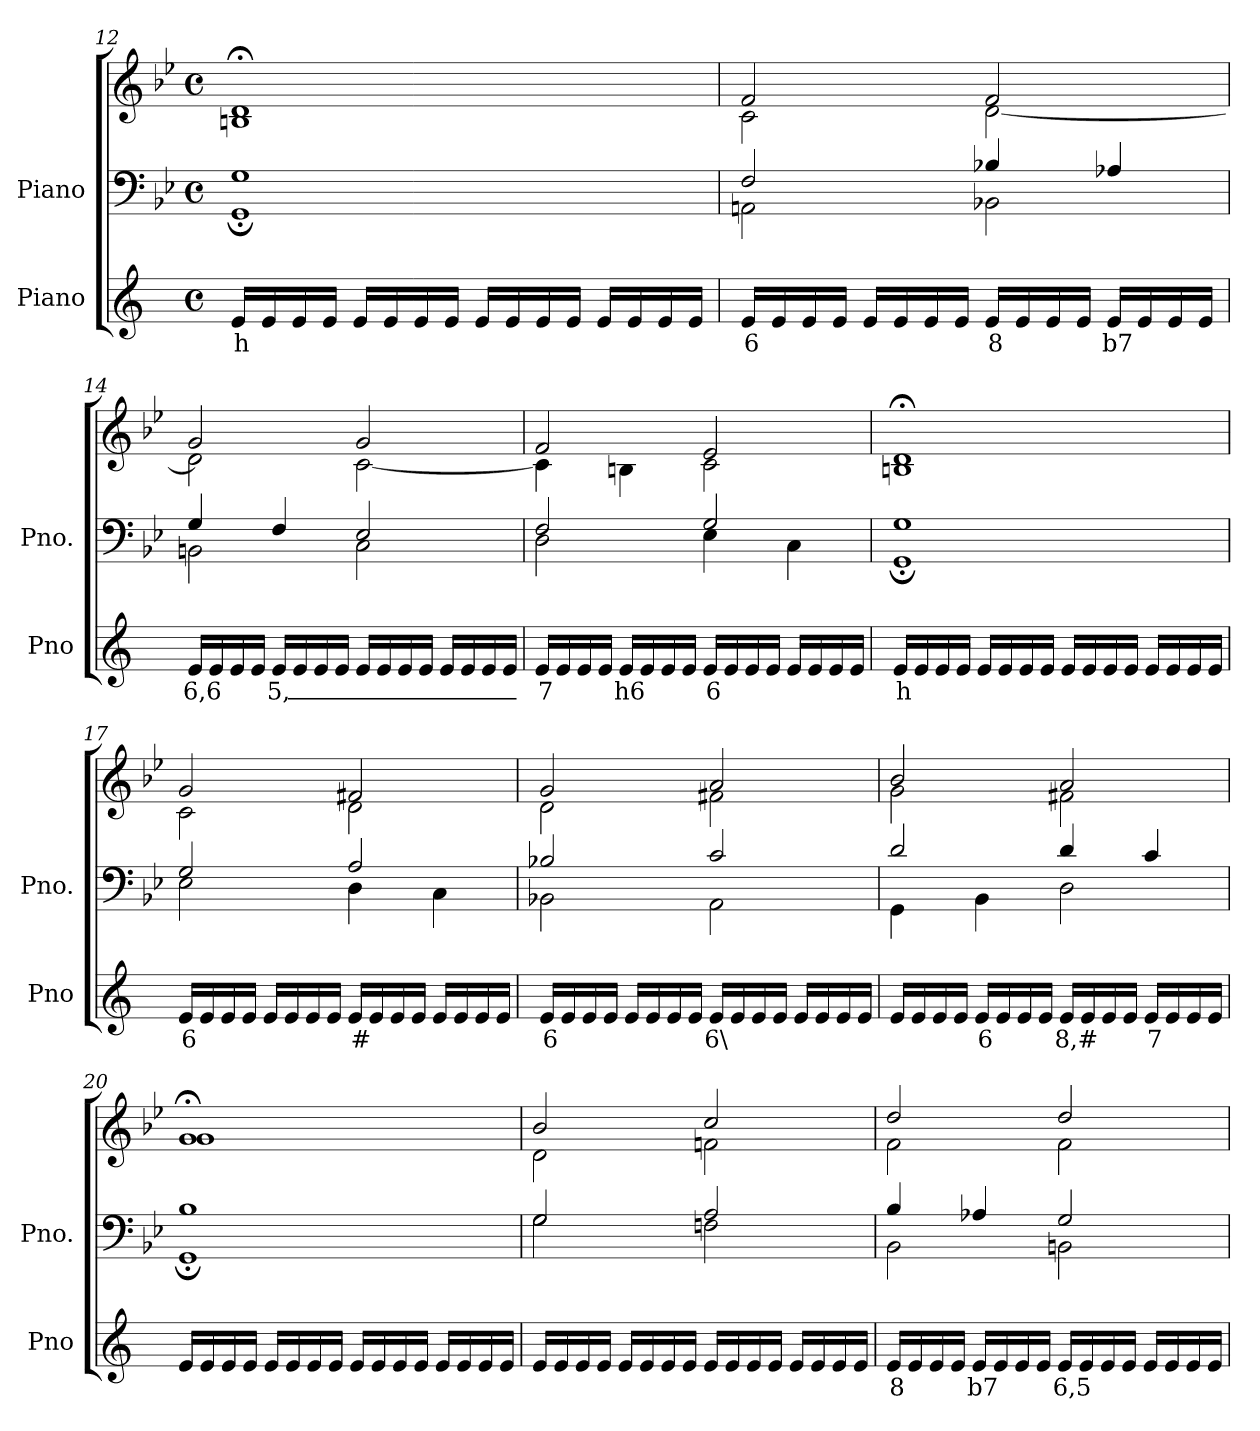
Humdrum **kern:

**kern	**text	**kern	**kern
*part2	*part2	*part1	*part1
*staff3	*staff3	*staff2	*staff1
*I"Piano	*	*I"Piano	*
*I'Pno	*	*I'Pno.	*
*clefG2	*	*clefF4	*clefG2
*k[]	*	*k[b-e-]	*k[b-e-]
*M4/4	*	*M4/4	*M4/4
*met(c)	*	*met(c)	*met(c)
=12	=12	=12	=12
!	!LO:LY:b	!	!
*	*	*^	*^
16e/LL	h	1G	1GG;	1d;<	1Bn
16e/	.	.	.	.	.
16e/	.	.	.	.	.
16e/JJ	.	.	.	.	.
16e/LL	.	.	.	.	.
16e/	.	.	.	.	.
16e/	.	.	.	.	.
16e/JJ	.	.	.	.	.
16e/LL	.	.	.	.	.
16e/	.	.	.	.	.
16e/	.	.	.	.	.
16e/JJ	.	.	.	.	.
16e/LL	.	.	.	.	.
16e/	.	.	.	.	.
16e/	.	.	.	.	.
16e/JJ	.	.	.	.	.
=13	=13	=13	=13	=13	=13
!	!LO:LY:b	!	!	!	!
16e/LL	6	2F/	2AAn\	2f/	2c\
16e/	.	.	.	.	.
16e/	.	.	.	.	.
16e/JJ	.	.	.	.	.
16e/LL	.	.	.	.	.
16e/	.	.	.	.	.
16e/	.	.	.	.	.
16e/JJ	.	.	.	.	.
!	!LO:LY:b	!	!	!	!
16e/LL	8	4B-X/	2BB-X\	2f/	[2d\
16e/	.	.	.	.	.
16e/	.	.	.	.	.
16e/JJ	.	.	.	.	.
!	!LO:LY:b	!	!	!	!
16e/LL	b7	4A-X/	.	.	.
16e/	.	.	.	.	.
16e/	.	.	.	.	.
16e/JJ	.	.	.	.	.
=14	=14	=14	=14	=14	=14
!	!LO:LY:b	!	!	!	!
16e/LL	6,6	4G/	2BBn\	2g/	2d\]
16e/	.	.	.	.	.
16e/	.	.	.	.	.
16e/JJ	.	.	.	.	.
!	!LO:LY:b	!	!	!	!
16e/LL	5,_	4F/	.	.	.
16e/	.	.	.	.	.
16e/	.	.	.	.	.
16e/JJ	.	.	.	.	.
16e/LL	.	2E-/	2C\	2g/	[2c\
16e/	.	.	.	.	.
16e/	.	.	.	.	.
16e/JJ	.	.	.	.	.
16e/LL	.	.	.	.	.
16e/	.	.	.	.	.
16e/	.	.	.	.	.
16e/JJ	.	.	.	.	.
=15	=15	=15	=15	=15	=15
!	!LO:LY:b	!	!	!	!
16e/LL	7	2F/	2D\	2f/	4c\]
16e/	.	.	.	.	.
16e/	.	.	.	.	.
16e/JJ	.	.	.	.	.
!	!LO:LY:b	!	!	!	!
16e/LL	h6	.	.	.	4Bn\
16e/	.	.	.	.	.
16e/	.	.	.	.	.
16e/JJ	.	.	.	.	.
!	!LO:LY:b	!	!	!	!
16e/LL	6	2G/	4E-\	2e-/	2c\
16e/	.	.	.	.	.
16e/	.	.	.	.	.
16e/JJ	.	.	.	.	.
!	!LO:LY:b	!	!	!	!
16e/LL	_	.	4C\	.	.
16e/	.	.	.	.	.
16e/	.	.	.	.	.
16e/JJ	.	.	.	.	.
=16	=16	=16	=16	=16	=16
!	!LO:LY:b	!	!	!	!
16e/LL	h	1G	1GG;	1d;<	1Bn
16e/	.	.	.	.	.
16e/	.	.	.	.	.
16e/JJ	.	.	.	.	.
16e/LL	.	.	.	.	.
16e/	.	.	.	.	.
16e/	.	.	.	.	.
16e/JJ	.	.	.	.	.
16e/LL	.	.	.	.	.
16e/	.	.	.	.	.
16e/	.	.	.	.	.
16e/JJ	.	.	.	.	.
16e/LL	.	.	.	.	.
16e/	.	.	.	.	.
16e/	.	.	.	.	.
16e/JJ	.	.	.	.	.
=17	=17	=17	=17	=17	=17
!	!LO:LY:b	!	!	!	!
16e/LL	6	2G/	2E-\	2g/	2c\
16e/	.	.	.	.	.
16e/	.	.	.	.	.
16e/JJ	.	.	.	.	.
16e/LL	.	.	.	.	.
16e/	.	.	.	.	.
16e/	.	.	.	.	.
16e/JJ	.	.	.	.	.
!	!LO:LY:b	!	!	!	!
16e/LL	#	2A/	4D\	2f#X/	2d\
16e/	.	.	.	.	.
16e/	.	.	.	.	.
16e/JJ	.	.	.	.	.
!	!LO:LY:b	!	!	!	!
16e/LL	_	.	4C\	.	.
16e/	.	.	.	.	.
16e/	.	.	.	.	.
16e/JJ	.	.	.	.	.
=18	=18	=18	=18	=18	=18
!	!LO:LY:b	!	!	!	!
16e/LL	6	2B-X/	2BB-X\	2g/	2d\
16e/	.	.	.	.	.
16e/	.	.	.	.	.
16e/JJ	.	.	.	.	.
16e/LL	.	.	.	.	.
16e/	.	.	.	.	.
16e/	.	.	.	.	.
16e/JJ	.	.	.	.	.
!	!LO:LY:b	!	!	!	!
16e/LL	6\	2c/	2AA\	2a/	2f#X\
16e/	.	.	.	.	.
16e/	.	.	.	.	.
16e/JJ	.	.	.	.	.
16e/LL	.	.	.	.	.
16e/	.	.	.	.	.
16e/	.	.	.	.	.
16e/JJ	.	.	.	.	.
=19	=19	=19	=19	=19	=19
16e/LL	.	2d/	4GG\	2b-/	2g\
16e/	.	.	.	.	.
16e/	.	.	.	.	.
16e/JJ	.	.	.	.	.
!	!LO:LY:b	!	!	!	!
16e/LL	6	.	4BB-\	.	.
16e/	.	.	.	.	.
16e/	.	.	.	.	.
16e/JJ	.	.	.	.	.
!	!LO:LY:b	!	!	!	!
16e/LL	8,#	4d/	2D\	2a/	2f#X\
16e/	.	.	.	.	.
16e/	.	.	.	.	.
16e/JJ	.	.	.	.	.
!	!LO:LY:b	!	!	!	!
16e/LL	7	4c/	.	.	.
16e/	.	.	.	.	.
16e/	.	.	.	.	.
16e/JJ	.	.	.	.	.
=20	=20	=20	=20	=20	=20
16e/LL	.	1B-	1GG;	1g;<	1g
16e/	.	.	.	.	.
16e/	.	.	.	.	.
16e/JJ	.	.	.	.	.
16e/LL	.	.	.	.	.
16e/	.	.	.	.	.
16e/	.	.	.	.	.
16e/JJ	.	.	.	.	.
16e/LL	.	.	.	.	.
16e/	.	.	.	.	.
16e/	.	.	.	.	.
16e/JJ	.	.	.	.	.
16e/LL	.	.	.	.	.
16e/	.	.	.	.	.
16e/	.	.	.	.	.
16e/JJ	.	.	.	.	.
=21	=21	=21	=21	=21	=21
16e/LL	.	2G/	2G\	2b-/	2d\
16e/	.	.	.	.	.
16e/	.	.	.	.	.
16e/JJ	.	.	.	.	.
16e/LL	.	.	.	.	.
16e/	.	.	.	.	.
16e/	.	.	.	.	.
16e/JJ	.	.	.	.	.
16e/LL	.	2A/	2Fn\	2cc/	2fn\
16e/	.	.	.	.	.
16e/	.	.	.	.	.
16e/JJ	.	.	.	.	.
16e/LL	.	.	.	.	.
16e/	.	.	.	.	.
16e/	.	.	.	.	.
16e/JJ	.	.	.	.	.
=22	=22	=22	=22	=22	=22
!	!LO:LY:b	!	!	!	!
16e/LL	8	4B-/	2BB-\	2dd/	2f\
16e/	.	.	.	.	.
16e/	.	.	.	.	.
16e/JJ	.	.	.	.	.
!	!LO:LY:b	!	!	!	!
16e/LL	b7	4A-X/	.	.	.
16e/	.	.	.	.	.
16e/	.	.	.	.	.
16e/JJ	.	.	.	.	.
!	!LO:LY:b	!	!	!	!
16e/LL	6,5	2G/	2BBn\	2dd/	2f\
16e/	.	.	.	.	.
16e/	.	.	.	.	.
16e/JJ	.	.	.	.	.
16e/LL	.	.	.	.	.
16e/	.	.	.	.	.
16e/	.	.	.	.	.
16e/JJ	.	.	.	.	.
*	*	*v	*v	*	*
*	*	*	*v	*v
=	=	=	=
*-	*-	*-	*-
